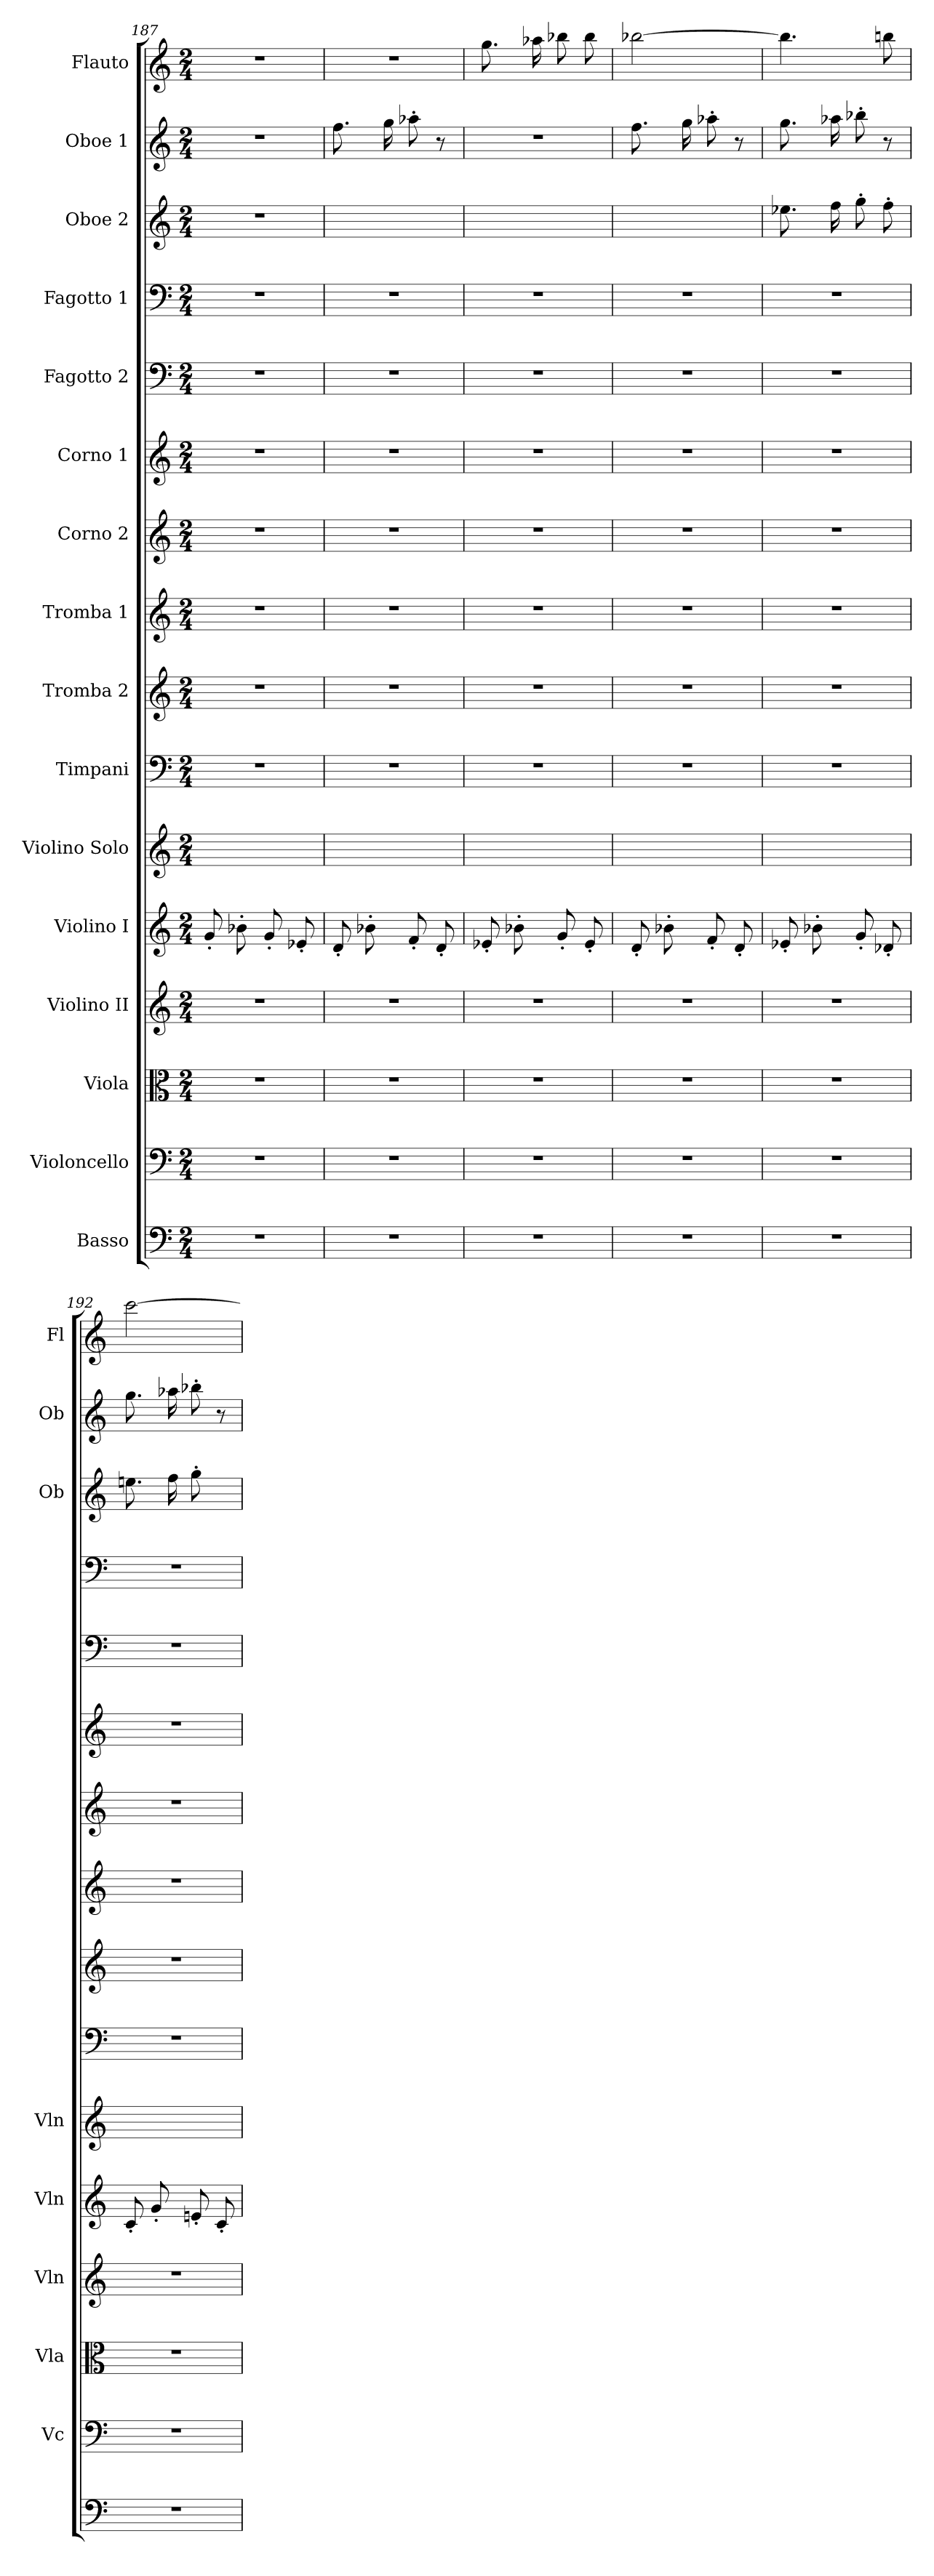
**kern	**kern	**kern	**kern	**kern	**kern	**kern	**kern	**kern	**kern	**kern	**kern	**kern	**kern	**kern	**kern
*part16	*part15	*part14	*part13	*part12	*part11	*part10	*part9	*part8	*part7	*part6	*part5	*part4	*part3	*part2	*part1
*staff16	*staff15	*staff14	*staff13	*staff12	*staff11	*staff10	*staff9	*staff8	*staff7	*staff6	*staff5	*staff4	*staff3	*staff2	*staff1
*I"Basso	*I"Violoncello	*I"Viola	*I"Violino II	*I"Violino I	*I"Violino Solo	*I"Timpani	*I"Tromba 2	*I"Tromba 1	*I"Corno 2	*I"Corno 1	*I"Fagotto 2	*I"Fagotto 1	*I"Oboe 2	*I"Oboe 1	*I"Flauto
*	*I'Vc	*I'Vla	*I'Vln	*I'Vln	*I'Vln	*	*	*	*	*	*	*	*I'Ob	*I'Ob	*I'Fl
*clefF4	*clefF4	*clefC3	*clefG2	*clefG2	*clefG2	*clefF4	*clefG2	*clefG2	*clefG2	*clefG2	*clefF4	*clefF4	*clefG2	*clefG2	*clefG2
*ITrd7c12	*	*	*	*	*	*	*ITrd1c2	*ITrd1c2	*ITrd7c12	*ITrd7c12	*	*	*	*	*
*k[]	*k[]	*k[]	*k[]	*k[]	*	*	*	*	*	*	*k[]	*k[]	*k[]	*k[]	*k[]
*M2/4	*M2/4	*M2/4	*M2/4	*M2/4	*M2/4	*M2/4	*M2/4	*M2/4	*M2/4	*M2/4	*M2/4	*M2/4	*M2/4	*M2/4	*M2/4
=187	=187	=187	=187	=187	=187	=187	=187	=187	=187	=187	=187	=187	=187	=187	=187
2r	2r	2r	2r	8g'	2ryy	2r	2r	2r	2r	2r	2r	2r	2r	2r	2r
.	.	.	.	8b-X'	.	.	.	.	.	.	.	.	.	.	.
.	.	.	.	8g'	.	.	.	.	.	.	.	.	.	.	.
.	.	.	.	8e-X'	.	.	.	.	.	.	.	.	.	.	.
=188	=188	=188	=188	=188	=188	=188	=188	=188	=188	=188	=188	=188	=188	=188	=188
2r	2r	2r	2r	8d'	2ryy	2r	2r	2r	2r	2r	2r	2r	2ryy	8.ff	2r
.	.	.	.	8b-X'	.	.	.	.	.	.	.	.	.	.	.
.	.	.	.	.	.	.	.	.	.	.	.	.	.	16gg	.
.	.	.	.	8f'	.	.	.	.	.	.	.	.	.	8aa-X'	.
.	.	.	.	8d'	.	.	.	.	.	.	.	.	.	8r	.
=189	=189	=189	=189	=189	=189	=189	=189	=189	=189	=189	=189	=189	=189	=189	=189
2r	2r	2r	2r	8e-X'	2ryy	2r	2r	2r	2r	2r	2r	2r	2ryy	2r	8.gg
.	.	.	.	8b-X'	.	.	.	.	.	.	.	.	.	.	.
.	.	.	.	.	.	.	.	.	.	.	.	.	.	.	16aa-X
.	.	.	.	8g'	.	.	.	.	.	.	.	.	.	.	8bb-X
.	.	.	.	8e-'	.	.	.	.	.	.	.	.	.	.	8bb-
=190	=190	=190	=190	=190	=190	=190	=190	=190	=190	=190	=190	=190	=190	=190	=190
2r	2r	2r	2r	8d'	2ryy	2r	2r	2r	2r	2r	2r	2r	2ryy	8.ff	[2bb-X
.	.	.	.	8b-X'	.	.	.	.	.	.	.	.	.	.	.
.	.	.	.	.	.	.	.	.	.	.	.	.	.	16gg	.
.	.	.	.	8f'	.	.	.	.	.	.	.	.	.	8aa-X'	.
.	.	.	.	8d'	.	.	.	.	.	.	.	.	.	8r	.
=191	=191	=191	=191	=191	=191	=191	=191	=191	=191	=191	=191	=191	=191	=191	=191
2r	2r	2r	2r	8e-X'	2ryy	2r	2r	2r	2r	2r	2r	2r	8.ee-X	8.gg	4.bb-]
.	.	.	.	8b-X'	.	.	.	.	.	.	.	.	.	.	.
.	.	.	.	.	.	.	.	.	.	.	.	.	16ff	16aa-X	.
.	.	.	.	8g'	.	.	.	.	.	.	.	.	8gg'	8bb-X'	.
.	.	.	.	8d-X'	.	.	.	.	.	.	.	.	8ff'	8r	8bbn
=192	=192	=192	=192	=192	=192	=192	=192	=192	=192	=192	=192	=192	=192	=192	=192
2r	2r	2r	2r	8c'	2ryy	2r	2r	2r	2r	2r	2r	2r	8.een	8.gg	[2ccc
.	.	.	.	8g'	.	.	.	.	.	.	.	.	.	.	.
.	.	.	.	.	.	.	.	.	.	.	.	.	16ff	16aa-X	.
.	.	.	.	8en'	.	.	.	.	.	.	.	.	8gg'	8bb-X'	.
.	.	.	.	8c'	.	.	.	.	.	.	.	.	8ryy	8r	.
=	=	=	=	=	=	=	=	=	=	=	=	=	=	=	=
*-	*-	*-	*-	*-	*-	*-	*-	*-	*-	*-	*-	*-	*-	*-	*-
